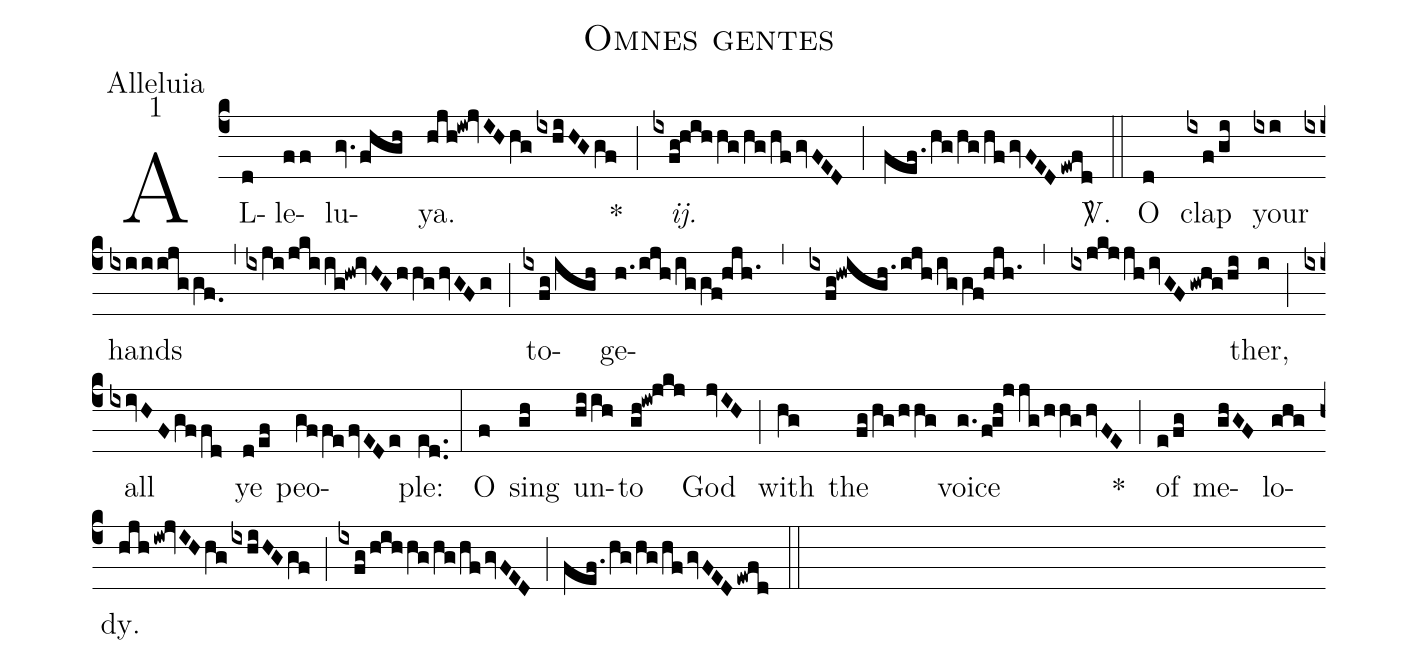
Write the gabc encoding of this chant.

name:Omnes gentes;
office-part:Alleluia;
mode:1;
%%
(c4) AL(d)le(ff)lu(gv./fhgh)ya.(hjh!iw!jvIHhg/ixhiHGgf) *(;) <i>ij.</i>(ixfg!hihhg/hg/hf/gvFED) (;) (fef.1/hg/hg/hf/gvFED/ewfd) <sp>V/</sp>.(::) O(d) clap(ixf/gi) your(ixi) hands(ixiiijggf.0) (,) (ixji/jkiig!hw!ivHG/hhg/hvGFg) (;) to(ixfg/igh)ge(h.1/ijh/iggf!hjh.1,ixfg!hwigh.1/ijh/iggf!hjh.1,ixjkjjh/ivGF/gwhg/hi)ther,(i) (;) all(ixivHF/gffd) ye(d/ef) peo(gffe/fvEDe)ple:(ed..) (:) O(f) sing(gh) un(hiih)to(gh!iw!jkj) God(jvIH) (;) with(hg) the(fg/hg/hhg) voice(g./f!gh!jjg/hhg/hvFE) *(;) of(e/fg) me(ghGF)lo(ghg)dy.(hjh/iw!jvIHhg/ixhiHG/gf)  (;) (ixfg/hihhg/hg/hf/gvFED) (;) (fef.1/hg/hg/hf/gvFED/ewfd) (::)
